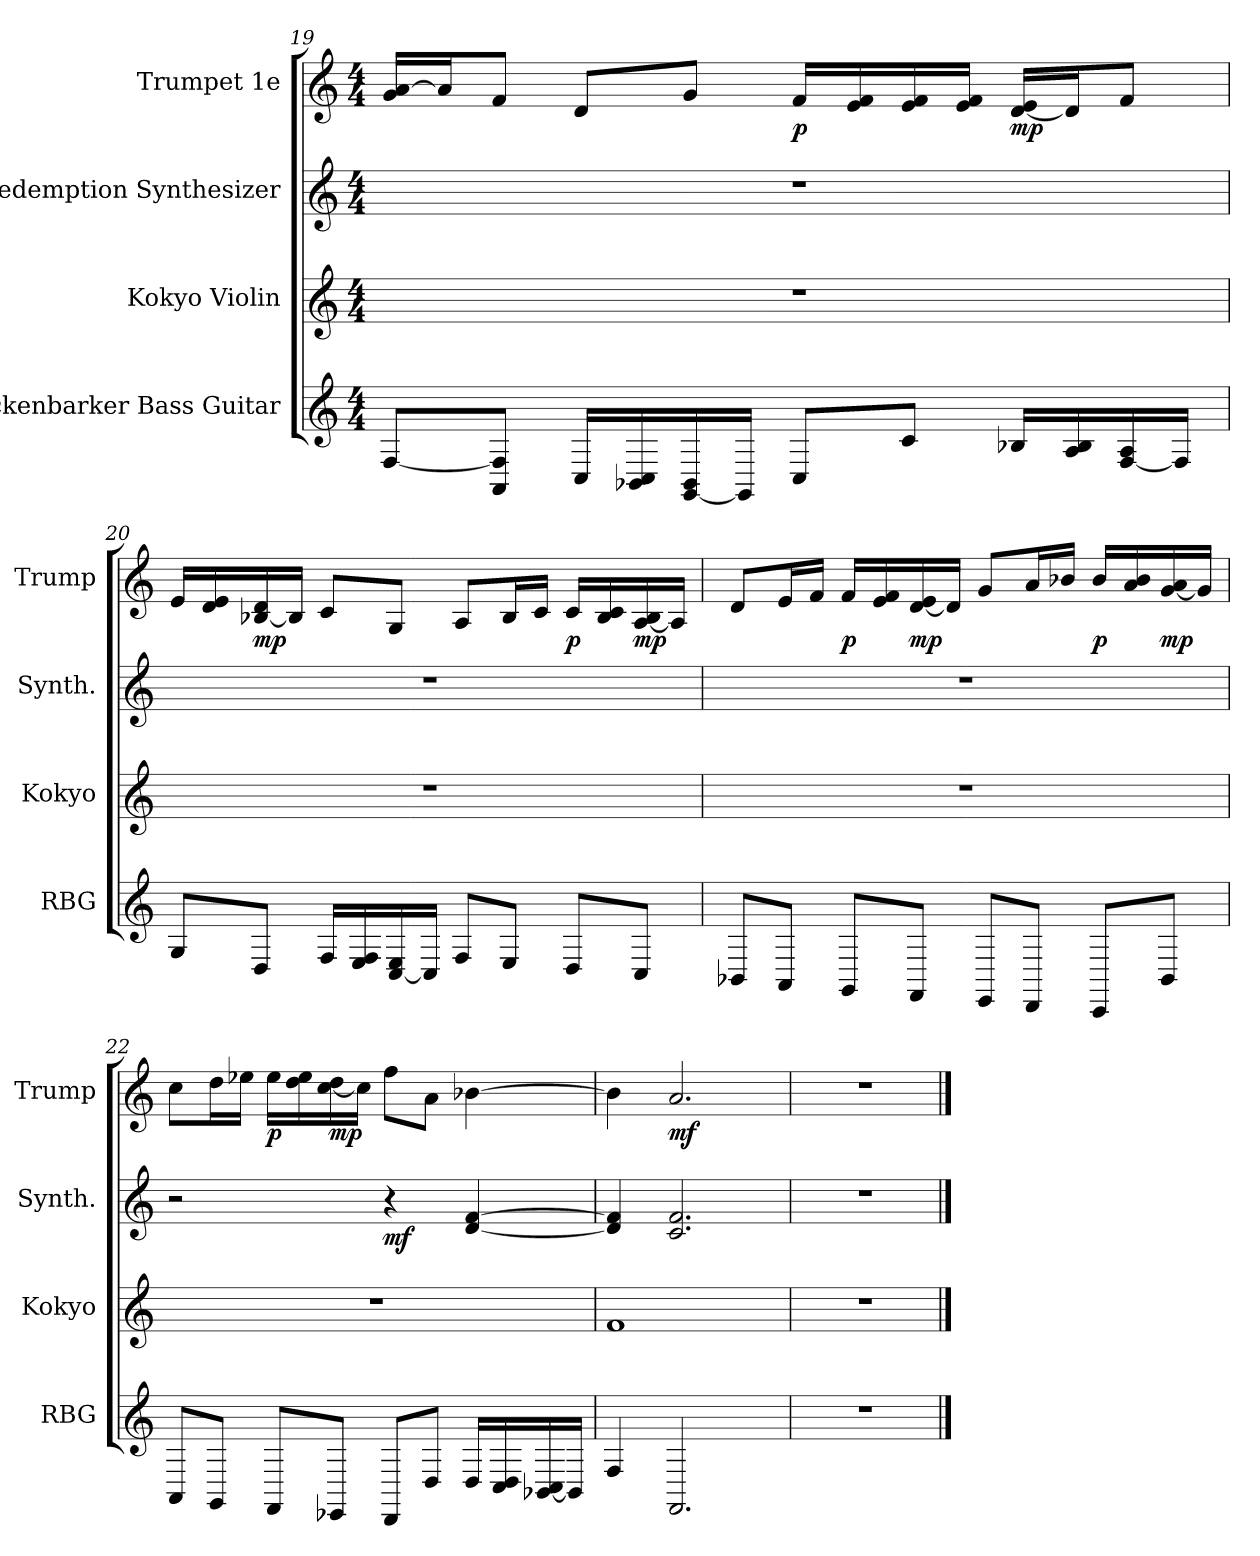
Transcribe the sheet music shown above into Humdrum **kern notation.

**kern	**kern	**kern	**dynam	**kern	**dynam
*part4	*part3	*part2	*part2	*part1	*part1
*staff4	*staff3	*staff2	*staff2	*staff1	*staff1
*I"Rickenbarker Bass Guitar	*I"Kokyo Violin	*I"Redemption Synthesizer	*	*I"Trumpet 1e	*
*I'RBG	*I'Kokyo	*I'Synth.	*	*I'Trump	*
*clefG2	*clefG2	*clefG2	*	*clefG2	*
*k[]	*k[]	*k[]	*	*k[]	*
*M4/4	*M4/4	*M4/4	*	*M4/4	*
=19	=19	=19	=19	=19	=19
[8F/L	1r	1r	.	16g/ [16a/LL	.
.	.	.	.	16a/J]	.
8AA/ 8F/]J	.	.	.	8f/J	.
16C/LL	.	.	.	8d/L	.
16BB-X/ 16C/	.	.	.	.	.
[16GG/ 16BB-/	.	.	.	8g/J	.
16GG/JJ]	.	.	.	.	.
!	!	!	!	!	!LO:DY:b
8C/L	.	.	.	16f/LL	p
.	.	.	.	16e/ 16f/	.
8c/J	.	.	.	16e/ 16f/	.
.	.	.	.	16e/ 16f/JJ	.
!	!	!	!	!	!LO:DY:b
16B-X/LL	.	.	.	[16d/ 16e/LL	mp
16A/ 16B-/	.	.	.	16d/J]	.
[16F/ 16A/	.	.	.	8f/J	.
16F/JJ]	.	.	.	.	.
!!LO:LB:g=z
=20	=20	=20	=20	=20	=20
8G/L	1r	1r	.	16e/LL	.
.	.	.	.	16d/ 16e/	.
!	!	!	!	!	!LO:DY:b
8D/J	.	.	.	[16B-X/ 16d/	mp
.	.	.	.	16B-/JJ]	.
16F/LL	.	.	.	8c/L	.
16E/ 16F/	.	.	.	.	.
[16C/ 16E/	.	.	.	8G/J	.
16C/JJ]	.	.	.	.	.
8F/L	.	.	.	8A/L	.
8E/J	.	.	.	16B-/L	.
.	.	.	.	16c/JJ	.
!	!	!	!	!	!LO:DY:b
8D/L	.	.	.	16c/LL	p
.	.	.	.	16B-/ 16c/	.
!	!	!	!	!	!LO:DY:b
8C/J	.	.	.	[16A/ 16B-/	mp
.	.	.	.	16A/JJ]	.
=21	=21	=21	=21	=21	=21
8BB-X/L	1r	1r	.	8d/L	.
8AA/J	.	.	.	16e/L	.
.	.	.	.	16f/JJ	.
!	!	!	!	!	!LO:DY:b
8GG/L	.	.	.	16f/LL	p
.	.	.	.	16e/ 16f/	.
!	!	!	!	!	!LO:DY:b
8FF/J	.	.	.	[16d/ 16e/	mp
.	.	.	.	16d/JJ]	.
8EE/L	.	.	.	8g/L	.
8DD/J	.	.	.	16a/L	.
.	.	.	.	16b-X/JJ	.
!	!	!	!	!	!LO:DY:b
8CC/L	.	.	.	16b-/LL	p
.	.	.	.	16a/ 16b-/	.
!	!	!	!	!	!LO:DY:b
8BB-/J	.	.	.	[16g/ 16a/	mp
.	.	.	.	16g/JJ]	.
!!LO:LB:g=z
=22	=22	=22	=22	=22	=22
8AA/L	1r	2r	.	8cc\L	.
8GG/J	.	.	.	16dd\L	.
.	.	.	.	16ee-X\JJ	.
!	!	!	!	!	!LO:DY:b
8FF/L	.	.	.	16ee-\LL	p
.	.	.	.	16dd\ 16ee-\	.
!	!	!	!	!	!LO:DY:b
8EE-X/J	.	.	.	[16cc\ 16dd\	mp
.	.	.	.	16cc\JJ]	.
!	!	!	!LO:DY:b	!	!
8DD/L	.	4r	mf	8ff\L	.
8D/J	.	.	.	8a\J	.
16D/LL	.	[4d/ [4f/	.	[4b-X\	.
16C/ 16D/	.	.	.	.	.
[16BB-X/ 16C/	.	.	.	.	.
16BB-/JJ]	.	.	.	.	.
=23	=23	=23	=23	=23	=23
4F/	1f	4d/] 4f/]	.	4b-\]	.
!	!	!	!	!	!LO:DY:b
2.FF/	.	2.c/ 2.f/	.	2.a/	mf
=24	=24	=24	=24	=24	=24
1r	1r	1r	.	1r	.
==	==	==	==	==	==
*-	*-	*-	*-	*-	*-
